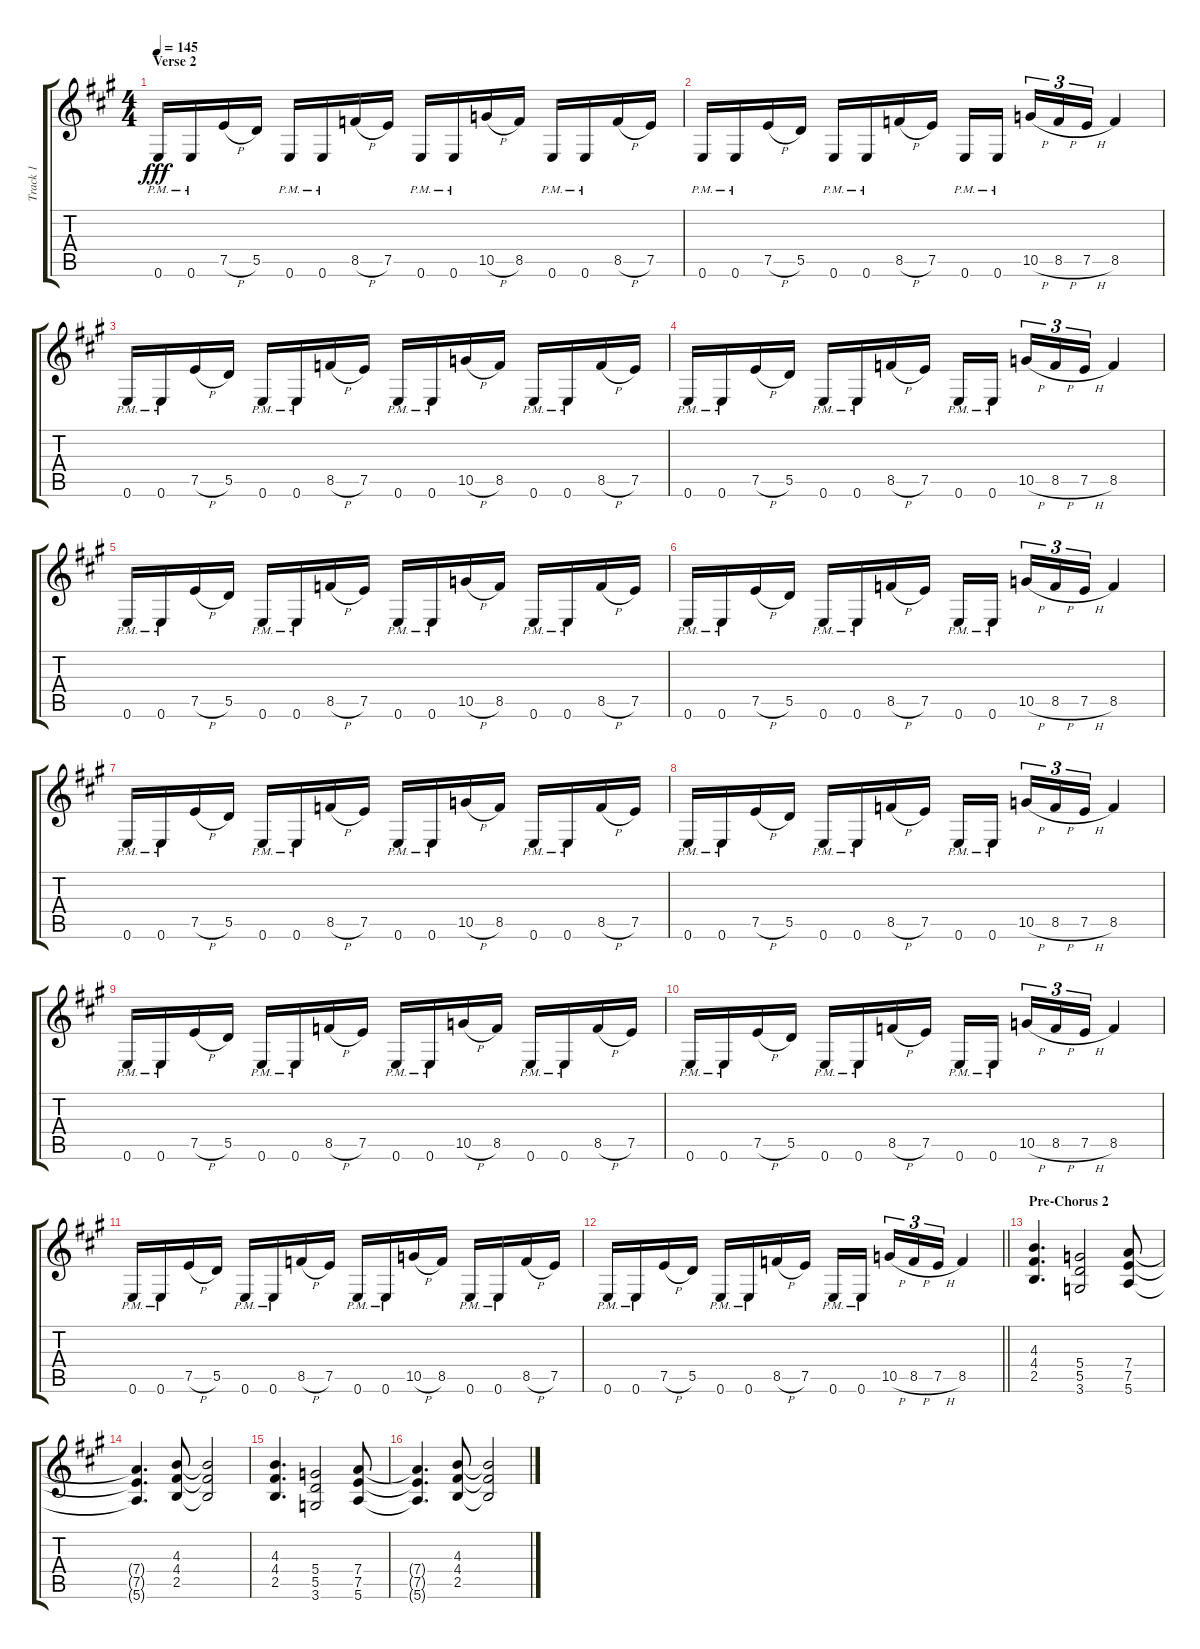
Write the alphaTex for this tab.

\track ("Track 1" "Track 1") {instrument overdrivenguitar}
\staff {score tabs}
\tuning (E4 B3 G3 D3 A2 E2) {hide}
\ts (4 4)
\section ("" "Verse 2")
\tempo 145
\clef g2
\ks a
0.6{pm}.16{dy fff} 0.6{pm}.16 7.5{h}.16 5.5.16 0.6{pm}.16 0.6{pm}.16 8.5{h}.16 7.5.16 0.6{pm}.16 0.6{pm}.16 10.5{h}.16 8.5.16 0.6{pm}.16 0.6{pm}.16 8.5{h}.16 7.5.16 |
0.6{pm}.16 0.6{pm}.16 7.5{h}.16 5.5.16 0.6{pm}.16 0.6{pm}.16 8.5{h}.16 7.5.16 0.6{pm}.16 0.6{pm}.16{beam splitsecondary} 10.5{h}.16{tu (3 2)} 8.5{h}.16{tu (3 2)} 7.5{h}.16{tu (3 2)} 8.5.4 |
0.6{pm}.16 0.6{pm}.16 7.5{h}.16 5.5.16 0.6{pm}.16 0.6{pm}.16 8.5{h}.16 7.5.16 0.6{pm}.16 0.6{pm}.16 10.5{h}.16 8.5.16 0.6{pm}.16 0.6{pm}.16 8.5{h}.16 7.5.16 |
0.6{pm}.16 0.6{pm}.16 7.5{h}.16 5.5.16 0.6{pm}.16 0.6{pm}.16 8.5{h}.16 7.5.16 0.6{pm}.16 0.6{pm}.16{beam splitsecondary} 10.5{h}.16{tu (3 2)} 8.5{h}.16{tu (3 2)} 7.5{h}.16{tu (3 2)} 8.5.4 |
0.6{pm}.16 0.6{pm}.16 7.5{h}.16 5.5.16 0.6{pm}.16 0.6{pm}.16 8.5{h}.16 7.5.16 0.6{pm}.16 0.6{pm}.16 10.5{h}.16 8.5.16 0.6{pm}.16 0.6{pm}.16 8.5{h}.16 7.5.16 |
0.6{pm}.16 0.6{pm}.16 7.5{h}.16 5.5.16 0.6{pm}.16 0.6{pm}.16 8.5{h}.16 7.5.16 0.6{pm}.16 0.6{pm}.16{beam splitsecondary} 10.5{h}.16{tu (3 2)} 8.5{h}.16{tu (3 2)} 7.5{h}.16{tu (3 2)} 8.5.4 |
0.6{pm}.16 0.6{pm}.16 7.5{h}.16 5.5.16 0.6{pm}.16 0.6{pm}.16 8.5{h}.16 7.5.16 0.6{pm}.16 0.6{pm}.16 10.5{h}.16 8.5.16 0.6{pm}.16 0.6{pm}.16 8.5{h}.16 7.5.16 |
0.6{pm}.16 0.6{pm}.16 7.5{h}.16 5.5.16 0.6{pm}.16 0.6{pm}.16 8.5{h}.16 7.5.16 0.6{pm}.16 0.6{pm}.16{beam splitsecondary} 10.5{h}.16{tu (3 2)} 8.5{h}.16{tu (3 2)} 7.5{h}.16{tu (3 2)} 8.5.4 |
0.6{pm}.16 0.6{pm}.16 7.5{h}.16 5.5.16 0.6{pm}.16 0.6{pm}.16 8.5{h}.16 7.5.16 0.6{pm}.16 0.6{pm}.16 10.5{h}.16 8.5.16 0.6{pm}.16 0.6{pm}.16 8.5{h}.16 7.5.16 |
0.6{pm}.16 0.6{pm}.16 7.5{h}.16 5.5.16 0.6{pm}.16 0.6{pm}.16 8.5{h}.16 7.5.16 0.6{pm}.16 0.6{pm}.16{beam splitsecondary} 10.5{h}.16{tu (3 2)} 8.5{h}.16{tu (3 2)} 7.5{h}.16{tu (3 2)} 8.5.4 |
0.6{pm}.16 0.6{pm}.16 7.5{h}.16 5.5.16 0.6{pm}.16 0.6{pm}.16 8.5{h}.16 7.5.16 0.6{pm}.16 0.6{pm}.16 10.5{h}.16 8.5.16 0.6{pm}.16 0.6{pm}.16 8.5{h}.16 7.5.16 |
\barLineRight lightlight
0.6{pm}.16 0.6{pm}.16 7.5{h}.16 5.5.16 0.6{pm}.16 0.6{pm}.16 8.5{h}.16 7.5.16 0.6{pm}.16 0.6{pm}.16{beam splitsecondary} 10.5{h}.16{tu (3 2)} 8.5{h}.16{tu (3 2)} 7.5{h}.16{tu (3 2)} 8.5.4 |
\section ("" "Pre-Chorus 2")
(4.3 4.4 2.5).4{d} (5.4 5.5 3.6).2 (7.4 7.5 5.6).8 |
(7.4{t} 7.5{t} 5.6{t}).4{d} (4.3 4.4 2.5).8 (4.3{t} 4.4{t} 2.5{t}).2 |
(4.3 4.4 2.5).4{d} (5.4 5.5 3.6).2 (7.4 7.5 5.6).8 |
(7.4{t} 7.5{t} 5.6{t}).4{d} (4.3 4.4 2.5).8 (4.3{t} 4.4{t} 2.5{t}).2
